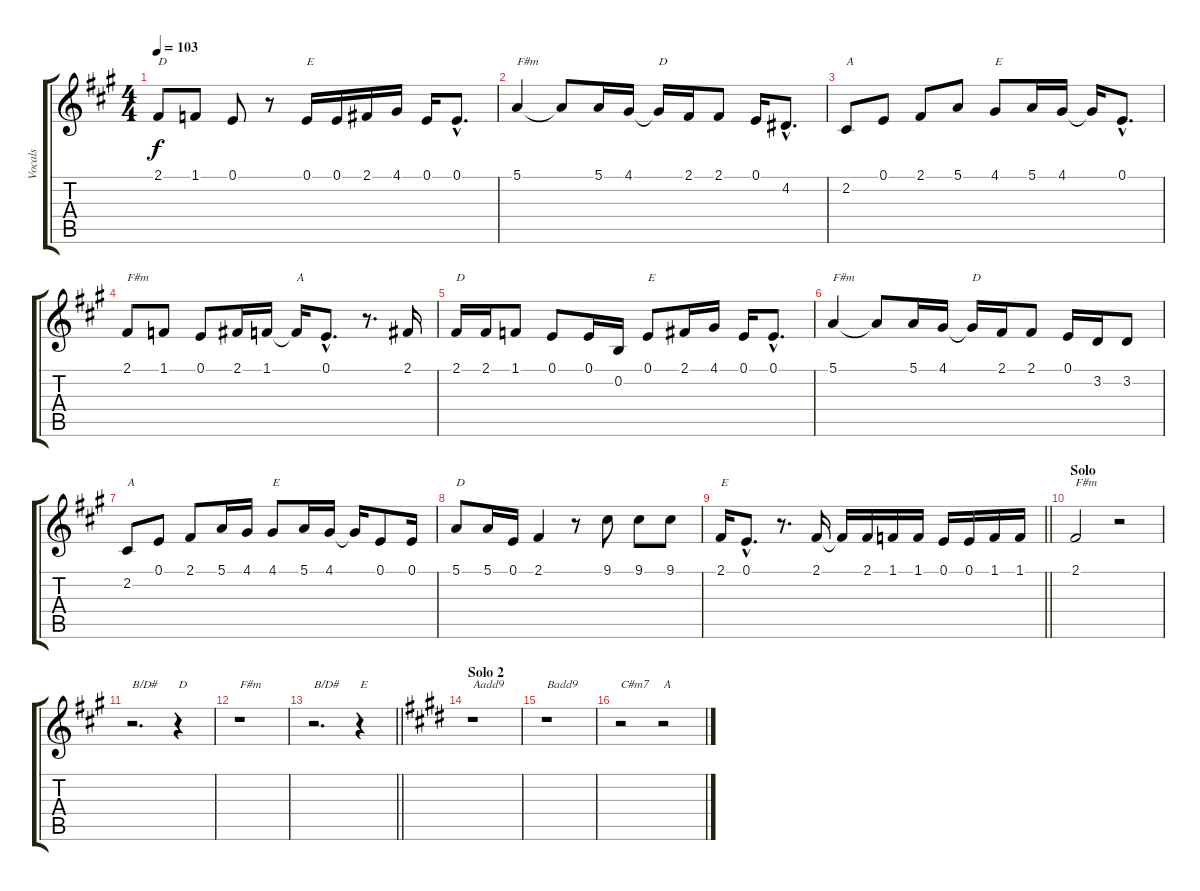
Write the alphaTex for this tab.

\track ("Vocals" "Vocals") {instrument sopranosax}
\staff {score tabs}
\tuning (E4 B3 G3 D3 A2 E2) {hide}
\ts (4 4)
\tempo 103
\clef g2
\ks f#minor
2.1{t}.8{txt "D" dy f} 1.1.8 0.1.8 r.8 0.1.16{txt "E"} 0.1.16 2.1.16 4.1.16 0.1.16 0.1{hac}.8{d} |
5.1.4{txt "F#m"} 5.1{t}.8 5.1.16 4.1.16 4.1{t}.16{txt "D"} 2.1.16 2.1.8 0.1.16 4.2{hac}.8{d} |
2.2.8{txt "A"} 0.1.8 2.1.8 5.1.8 4.1.8{txt "E"} 5.1.16 4.1.16 4.1{t}.16 0.1{hac}.8{d} |
2.1.8{txt "F#m"} 1.1.8 0.1.8 2.1.16 1.1.16 1.1{t}.16{txt "A"} 0.1{hac}.8{d} r.8{d} 2.1.16 |
2.1.16{txt "D"} 2.1.16 1.1.8 0.1.8 0.1.16 0.2.16 0.1.8{txt "E"} 2.1.16 4.1.16 0.1.16 0.1{hac}.8{d} |
5.1.4{txt "F#m"} 5.1{t}.8 5.1.16 4.1.16 4.1{t}.16{txt "D"} 2.1.16 2.1.8 0.1.16 3.2.16 3.2.8 |
2.2.8{txt "A"} 0.1.8 2.1.8 5.1.16 4.1.16 4.1.8{txt "E"} 5.1.16 4.1.16 4.1{t}.16 0.1.8 0.1.16 |
5.1.8{txt "D"} 5.1.16 0.1.16 2.1.4 r.8 9.1.8 9.1.8 9.1.8 |
\barLineRight lightlight
2.1.16{txt "E"} 0.1{hac}.8{d} r.8{d} 2.1.16 2.1{t}.16 2.1.16 1.1.16 1.1.16 0.1.16 0.1.16 1.1.16 1.1.16 |
\section ("" "Solo")
2.1.2{txt "F#m"} r.2 |
r.2{d txt "B/D#"} r.4{txt "D"} |
r.1{txt "F#m"} |
\barLineRight lightlight
r.2{d txt "B/D#"} r.4{txt "E"} |
\section ("" "Solo 2")
\ks c#minor
r.1{txt "Aadd9"} |
r.1{txt "Badd9"} |
r.2{txt "C#m7"} r.2{txt "A"}
